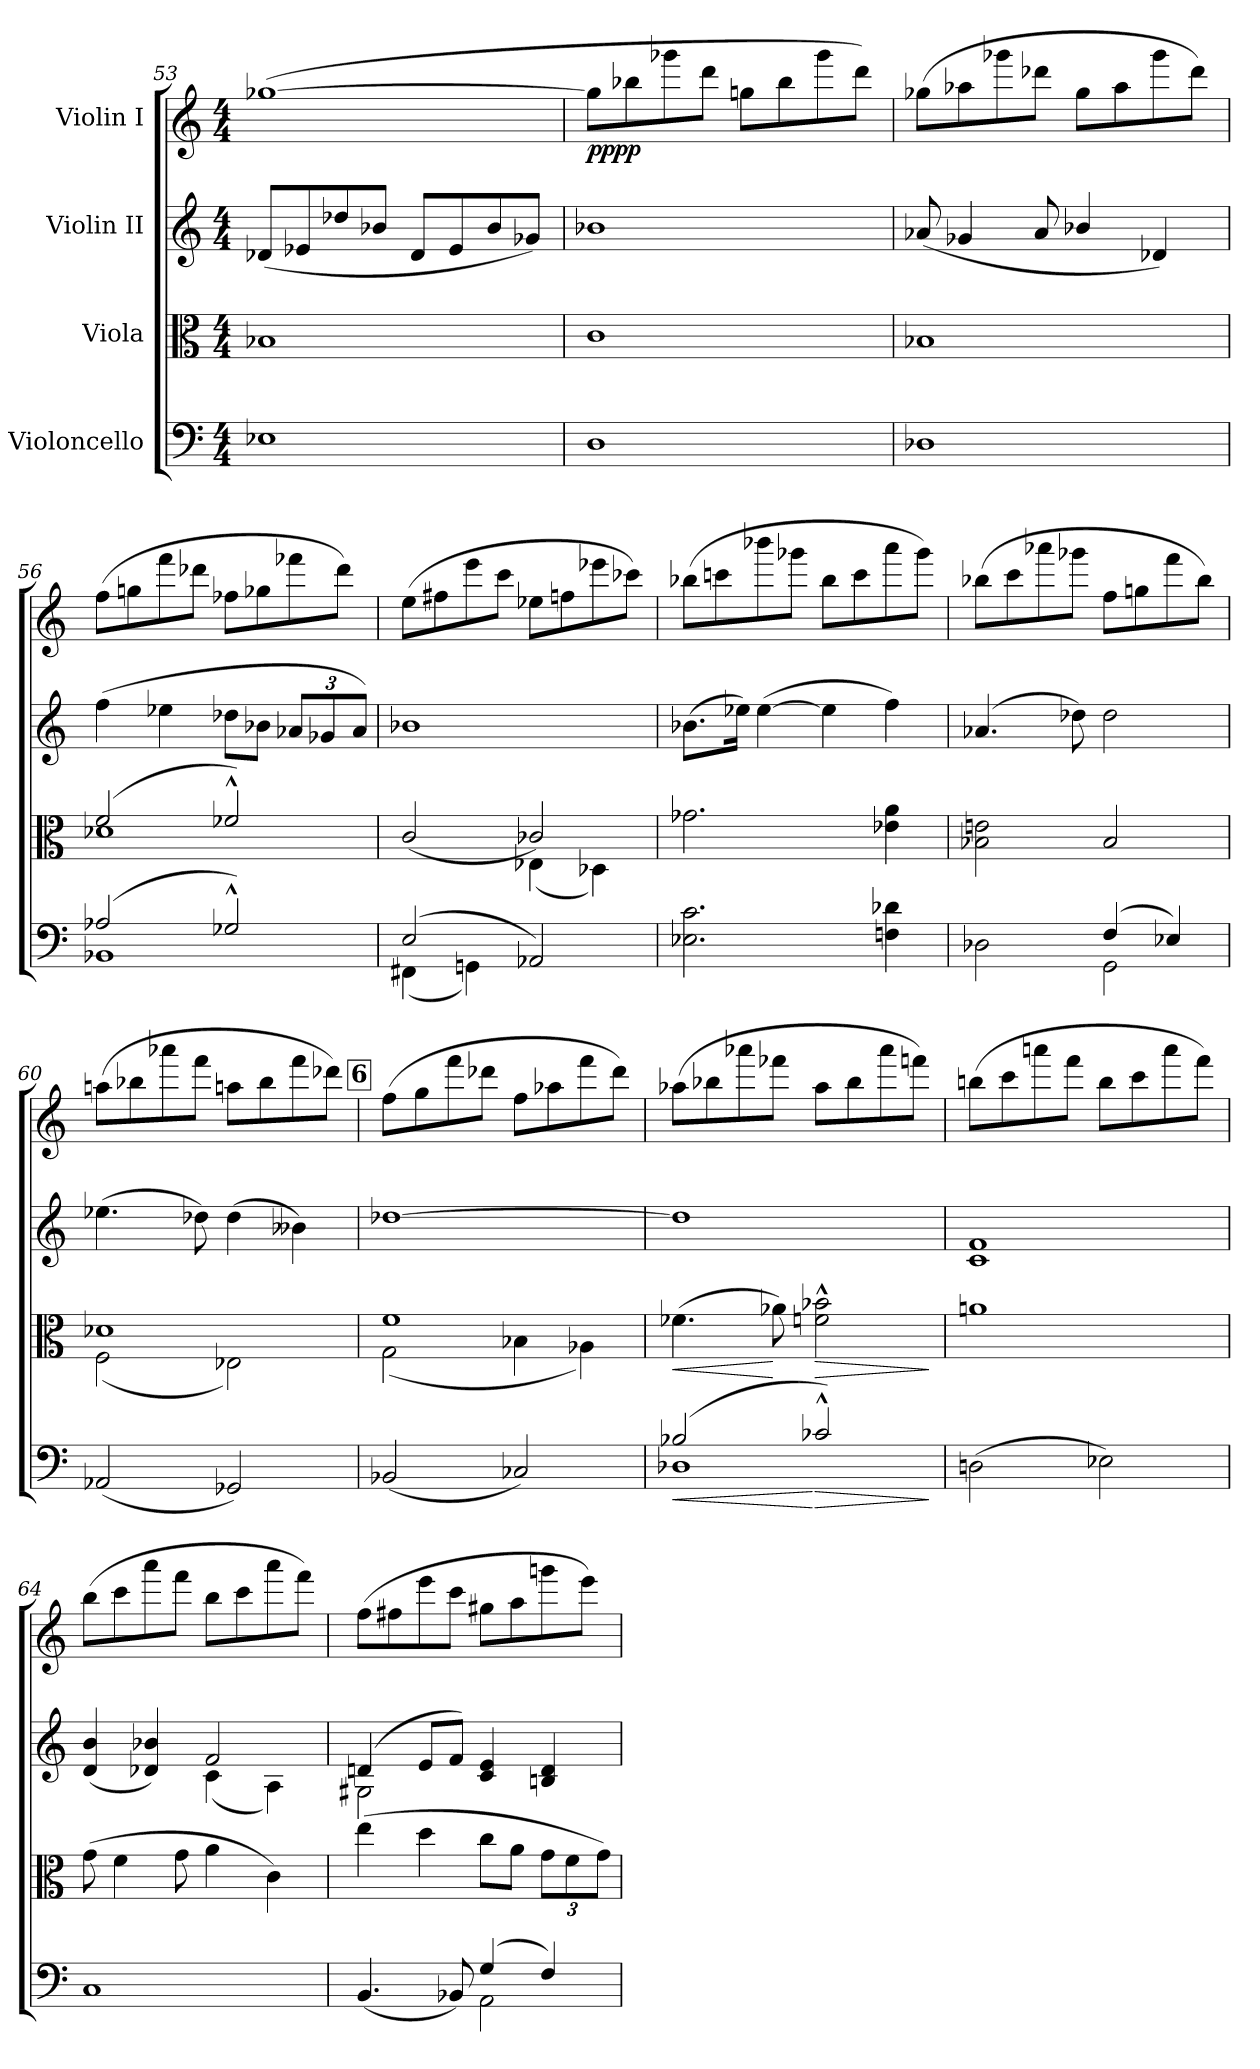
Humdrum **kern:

**kern	**dynam	**kern	**dynam	**kern	**kern	**dynam
*part4	*part4	*part3	*part3	*part2	*part1	*part1
*staff4	*staff4	*staff3	*staff3	*staff2	*staff1	*staff1
*I"Violoncello	*	*I"Viola	*	*I"Violin II	*I"Violin I	*
!!LO:LB:g=z
*clefF4	*	*clefC3	*	*clefG2	*clefG2	*
*k[]	*	*k[]	*	*k[]	*k[]	*
*M4/4	*	*M4/4	*	*M4/4	*M4/4	*
=53	=53	=53	=53	=53	=53	=53
1E-X	.	1B-X	.	(<8d-X/L	(>[1gg-X	.
.	.	.	.	8e-X/	.	.
.	.	.	.	8dd-X/	.	.
.	.	.	.	8b-X/J	.	.
.	.	.	.	8d-/L	.	.
.	.	.	.	8e-/	.	.
.	.	.	.	8b-/	.	.
.	.	.	.	8g-X/J)	.	.
=54	=54	=54	=54	=54	=54	=54
!	!	!	!	!	!	!LO:DY:b
1D	.	1c	.	1b-X	8gg-\L]	pppp
.	.	.	.	.	8bb-X\	.
.	.	.	.	.	8ggg-X\	.
.	.	.	.	.	8ddd\J	.
.	.	.	.	.	8ggn\L	.
.	.	.	.	.	8bb-\	.
.	.	.	.	.	8ggg-i\	.
.	.	.	.	.	8ddd\J)	.
=55	=55	=55	=55	=55	=55	=55
1D-X	.	1B-X	.	(<8a-X/	(>8gg-X\L	.
.	.	.	.	4g-X/	8aa-X\	.
.	.	.	.	.	8ggg-X\	.
.	.	.	.	8a-/	8ddd-X\J	.
.	.	.	.	4b-X/	8gg-\L	.
.	.	.	.	.	8aa-\	.
.	.	.	.	4d-X/)	8ggg-\	.
.	.	.	.	.	8ddd-\J)	.
!!LO:PB:g=z
=56	=56	=56	=56	=56	=56	=56
*^	*	*^	*	*	*	*
(>2A-X/	1BB-X	.	(>2f/	1d-X	.	(>4ff\	(>8ff\L	.
.	.	.	.	.	.	.	8ggni\	.
.	.	.	.	.	.	4ee-X\	8fff\	.
.	.	.	.	.	.	.	8ddd-X\J	.
2G-X^^/)	.	.	2f-X^^/)	.	.	8dd-X\L	8ff-X\L	.
.	.	.	.	.	.	8b-X\J	8gg-X\	.
*	*	*	*	*	*	*Xbrackettup	*	*
.	.	.	.	.	.	12a-X/L	8fff-X\	.
.	.	.	.	.	.	12g-X/	.	.
.	.	.	.	.	.	.	8ddd-\J)	.
.	.	.	.	.	.	12a-/J)	.	.
=57	=57	=57	=57	=57	=57	=57	=57	=57
(>2E/	(<4FF#X\	.	(<2c/	2ryy	.	1b-X	(>8ee\L	.
.	.	.	.	.	.	.	8ff#X\	.
.	4GGni\)	.	.	.	.	.	8eee\	.
.	.	.	.	.	.	.	8ccc\J	.
2AA-X/)	2ryy	.	2c-X/)	(<4E-X\	.	.	8ee-X\L	.
.	.	.	.	.	.	.	8ffn\	.
.	.	.	.	4D-X\)	.	.	8eee-X\	.
.	.	.	.	.	.	.	8ccc-X\J)	.
*v	*v	*	*	*	*	*	*	*
*	*	*v	*v	*	*	*	*
=58	=58	=58	=58	=58	=58	=58
2.E-X\ 2.c\	.	2.g-X\	.	(>8.b-X\L	(>8bb-X\L	.
.	.	.	.	.	8cccni\	.
.	.	.	.	16ee-X\Jk)	.	.
.	.	.	.	(>[4ee-\	8bbb-X\	.
.	.	.	.	.	8ggg-X\J	.
.	.	.	.	4ee-\]	8bb-\L	.
.	.	.	.	.	8ccc\	.
4Fni\ 4d-X\	.	4e-X\ 4a\	.	4ff\)	8aaa\	.
.	.	.	.	.	8ggg-\J)	.
!!LO:LB:g=z
=59	=59	=59	=59	=59	=59	=59
*^	*	*	*	*	*	*
2D-X\	2ryy	.	2B-X\ 2eni\	.	(>4.a-X/	(>8bb-X\L	.
.	.	.	.	.	.	8ccc\	.
.	.	.	.	.	.	8aaa-X\	.
.	.	.	.	.	8dd-X\)	8ggg-X\J	.
(>4F/	2GG\	.	2B-/	.	2dd-\	8ff\L	.
.	.	.	.	.	.	8ggni\	.
4E-X/)	.	.	.	.	.	8fff\	.
.	.	.	.	.	.	8bb-\J)	.
*v	*v	*	*	*	*	*	*
=60	=60	=60	=60	=60	=60	=60
*	*	*^	*	*	*	*
(<2AA-X/	.	1d-X	(<2F\	.	(>4.ee-X\	(>8aani\L	.
.	.	.	.	.	.	8bb-X\	.
.	.	.	.	.	.	8aaa-X\	.
.	.	.	.	.	8dd-X\)	8fff\J	.
2GG-X/)	.	.	2E-X\)	.	(>4dd-\	8aani\L	.
.	.	.	.	.	.	8bb-\	.
.	.	.	.	.	4b--X\)	8fff\	.
.	.	.	.	.	.	8ddd-X\J)	.
!!LO:REH:place=s1:a:fs=14:t=6
=61	=61	=61	=61	=61	=61	=61	=61
(<2BB-X/	.	1f	(<2G\	.	[1dd-X	(>8ff\L	.
.	.	.	.	.	.	8gg\	.
.	.	.	.	.	.	8fff\	.
.	.	.	.	.	.	8ddd-X\J	.
2C-X/)	.	.	4B-X\	.	.	8ff\L	.
.	.	.	.	.	.	8aa-X\	.
.	.	.	4A-X\)	.	.	8fff\	.
.	.	.	.	.	.	8ddd-\J)	.
*	*	*v	*v	*	*	*	*
!!LO:LB:g=z
=62	=62	=62	=62	=62	=62	=62
!	!LO:HP:b	!	!LO:HP:b	!	!	!
*^	*	*	*	*	*	*
(>2B-X/	1D-X	<	(>4.f-X\	<	1dd-]	(>8aa-X\L	.
.	.	.	.	.	.	8bb-X\	.
.	.	.	.	.	.	8aaa-X\	.
.	.	.	8a-X\)	[	.	8fff-X\J	.
!	!	!LO:HP:n=1:b	!	!LO:HP:b	!	!	!
2c-X^^/)	.	[ >	2fn\^^ 2b-X\^^	>	.	8aa-\L	.
.	.	.	.	.	.	8bb-\	.
.	.	.	.	.	.	8aaa-\	.
.	.	.	.	.	.	8fffn\J)	.
*v	*v	*	*	*	*	*	*
.	]	.	]	.	.	.
=63	=63	=63	=63	=63	=63	=63
(>2Dni\	.	1ani	.	1c 1f	(>8bbni\L	.
.	.	.	.	.	8ccc\	.
.	.	.	.	.	8aaani\	.
.	.	.	.	.	8fff\J	.
2E-X\)	.	.	.	.	8bb\L	.
.	.	.	.	.	8ccc\	.
.	.	.	.	.	8aaa\	.
.	.	.	.	.	8fff\J)	.
=64	=64	=64	=64	=64	=64	=64
*	*	*	*	*^	*	*
1C	.	(>8g\	.	(<4d/ 4b/	2ryy	(>8bb\L	.
.	.	4f\	.	.	.	8ccc\	.
.	.	.	.	4d-X/ 4b-X/)	.	8aaa\	.
.	.	8g\	.	.	.	8fff\J	.
.	.	4a\	.	2f/	(<4c\	8bb\L	.
.	.	.	.	.	.	8ccc\	.
.	.	4c\)	.	.	4A\)	8aaa\	.
.	.	.	.	.	.	8fff\J)	.
!!LO:PB:g=z
=65	=65	=65	=65	=65	=65	=65	=65
*^	*	*	*	*	*	*	*
(<4.BB/	2ryy	.	(>4ee\	.	(>4dni/	2G#X\	(>8ff\L	.
.	.	.	.	.	.	.	8ff#X\	.
.	.	.	4dd\	.	8e/L	.	8eee\	.
8BB-X/)	.	.	.	.	8f/J)	.	8ccc\J	.
(>4G/	2AA\	.	8cc\L	.	4c/ 4e/	2ryy	8gg#X\L	.
.	.	.	8a\J	.	.	.	8aa\	.
*	*	*	*Xbrackettup	*	*	*	*	*
4F/)	.	.	12g\L	.	4Bni/ 4d/	.	8gggni\	.
.	.	.	12f\	.	.	.	.	.
.	.	.	.	.	.	.	8eee\J)	.
.	.	.	12g\J)	.	.	.	.	.
*v	*v	*	*	*	*v	*v	*	*
=	=	=	=	=	=	=
*-	*-	*-	*-	*-	*-	*-
